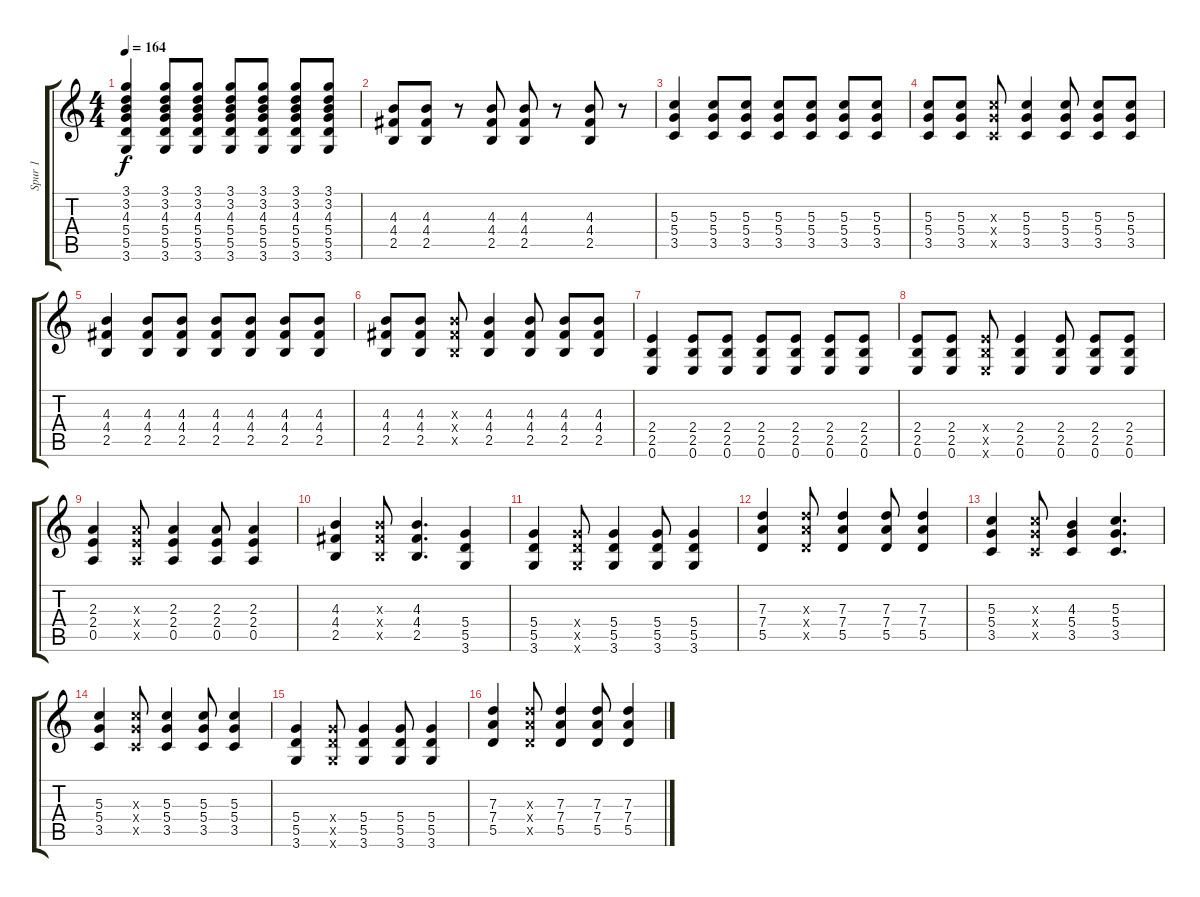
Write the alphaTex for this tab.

\track ("Spur 1" "Spur 1") {instrument overdrivenguitar}
\staff {score tabs}
\tuning (E4 B3 G3 D3 A2 E2) {hide}
\ts (4 4)
\tempo 164
\clef g2
\ks c
(3.1 3.2 4.3 5.4 5.5 3.6).4{dy f} (3.1 3.2 4.3 5.4 5.5 3.6).8 (3.1 3.2 4.3 5.4 5.5 3.6).8 (3.1 3.2 4.3 5.4 5.5 3.6).8 (3.1 3.2 4.3 5.4 5.5 3.6).8 (3.1 3.2 4.3 5.4 5.5 3.6).8 (3.1 3.2 4.3 5.4 5.5 3.6).8 |
(4.3 4.4 2.5).8 (4.3 4.4 2.5).8 r.8 (4.3 4.4 2.5).8 (4.3 4.4 2.5).8 r.8 (4.3 4.4 2.5).8 r.8 |
(5.3 5.4 3.5).4 (5.3 5.4 3.5).8 (5.3 5.4 3.5).8 (5.3 5.4 3.5).8 (5.3 5.4 3.5).8 (5.3 5.4 3.5).8 (5.3 5.4 3.5).8 |
(5.3 5.4 3.5).8 (5.3 5.4 3.5).8 (5.3{x} 5.4{x} 3.5{x}).8 (5.3 5.4 3.5).4 (5.3 5.4 3.5).8 (5.3 5.4 3.5).8 (5.3 5.4 3.5).8 |
(4.3 4.4 2.5).4 (4.3 4.4 2.5).8 (4.3 4.4 2.5).8 (4.3 4.4 2.5).8 (4.3 4.4 2.5).8 (4.3 4.4 2.5).8 (4.3 4.4 2.5).8 |
(4.3 4.4 2.5).8 (4.3 4.4 2.5).8 (4.3{x} 4.4{x} 2.5{x}).8 (4.3 4.4 2.5).4 (4.3 4.4 2.5).8 (4.3 4.4 2.5).8 (4.3 4.4 2.5).8 |
(2.4 2.5 0.6).4 (2.4 2.5 0.6).8 (2.4 2.5 0.6).8 (2.4 2.5 0.6).8 (2.4 2.5 0.6).8 (2.4 2.5 0.6).8 (2.4 2.5 0.6).8 |
(2.4 2.5 0.6).8 (2.4 2.5 0.6).8 (2.4{x} 2.5{x} 0.6{x}).8 (2.4 2.5 0.6).4 (2.4 2.5 0.6).8 (2.4 2.5 0.6).8 (2.4 2.5 0.6).8 |
(2.3 2.4 0.5).4 (2.3{x} 2.4{x} 0.5{x}).8 (2.3 2.4 0.5).4 (2.3 2.4 0.5).8 (2.3 2.4 0.5).4 |
(4.3 4.4 2.5).4 (4.3{x} 4.4{x} 2.5{x}).8 (4.3 4.4 2.5).4{d} (5.4 5.5 3.6).4 |
(5.4 5.5 3.6).4 (5.4{x} 5.5{x} 3.6{x}).8 (5.4 5.5 3.6).4 (5.4 5.5 3.6).8 (5.4 5.5 3.6).4 |
(7.3 7.4 5.5).4 (7.3{x} 7.4{x} 5.5{x}).8 (7.3 7.4 5.5).4 (7.3 7.4 5.5).8 (7.3 7.4 5.5).4 |
(5.3 5.4 3.5).4 (5.3{x} 5.4{x} 3.5{x}).8 (4.3 5.4 3.5).4 (5.3 5.4 3.5).4{d} |
(5.3 5.4 3.5).4 (5.3{x} 5.4{x} 3.5{x}).8 (5.3 5.4 3.5).4 (5.3 5.4 3.5).8 (5.3 5.4 3.5).4 |
(5.4 5.5 3.6).4 (5.4{x} 5.5{x} 3.6{x}).8 (5.4 5.5 3.6).4 (5.4 5.5 3.6).8 (5.4 5.5 3.6).4 |
(7.3 7.4 5.5).4 (7.3{x} 7.4{x} 5.5{x}).8 (7.3 7.4 5.5).4 (7.3 7.4 5.5).8 (7.3 7.4 5.5).4
